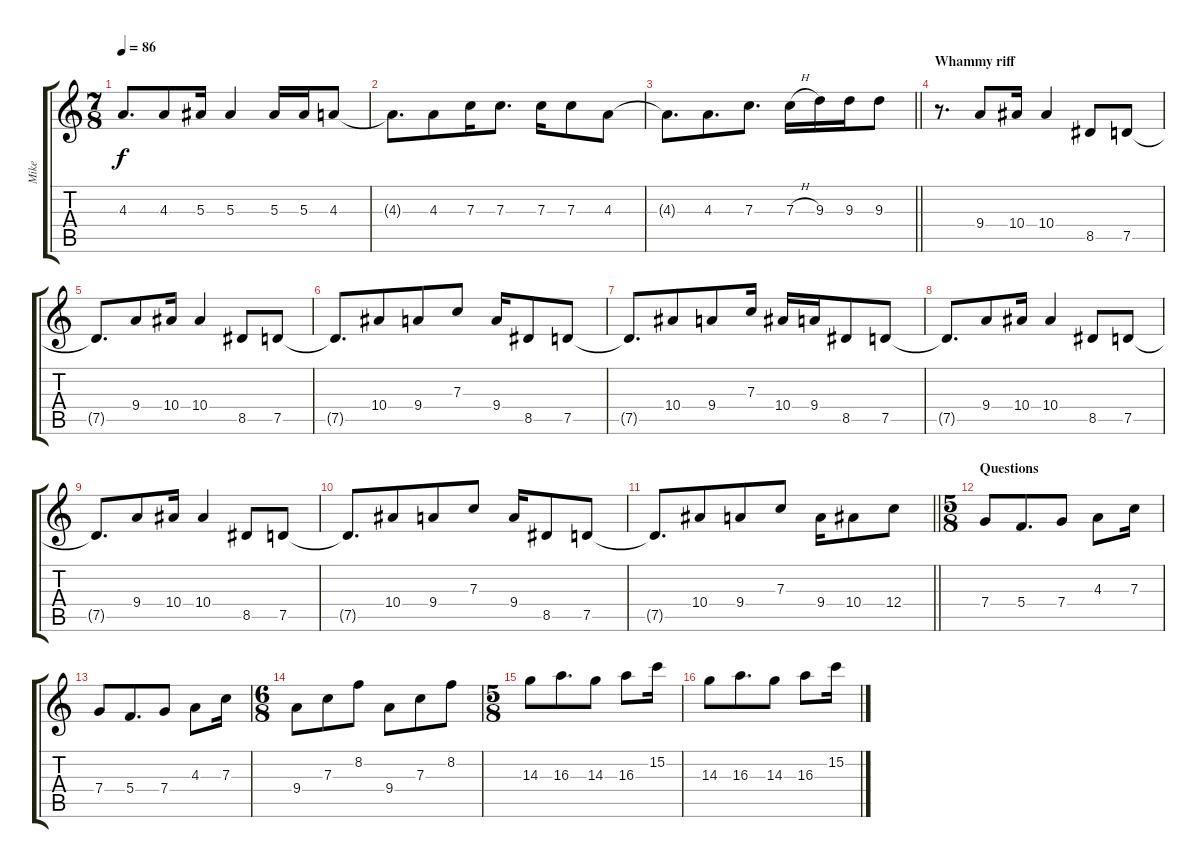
\track ("Mike" "Mike") {instrument electricguitarclean}
\staff {score tabs}
\tuning (D4 A3 F3 C3 G2 C2) {hide}
\ts (7 8)
\tempo 86
\clef g2
\ks c
4.3{t}.8{d dy f} 4.3.8 5.3.16 5.3.4 5.3.16 5.3.16 4.3.8 |
4.3{t}.8{d} 4.3.8 7.3.16 7.3.8{d} 7.3.16 7.3.8 4.3.8 |
\barLineRight lightlight
4.3{t}.8{d} 4.3.8{d} 7.3.8{d} 7.3{h}.16 9.3.16 9.3.16 9.3.8 |
\section ("" "Whammy riff")
r.8{d} 9.4.8 10.4.16 10.4.4 8.5.8 7.5.8 |
7.5{t}.8{d} 9.4.8 10.4.16 10.4.4 8.5.8 7.5.8 |
7.5{t}.8{d} 10.4.8 9.4.8 7.3.8 9.4.16 8.5.8 7.5.8 |
7.5{t}.8{d} 10.4.8 9.4.8 7.3.16 10.4.16 9.4.16 8.5.8 7.5.8 |
7.5{t}.8{d} 9.4.8 10.4.16 10.4.4 8.5.8 7.5.8 |
7.5{t}.8{d} 9.4.8 10.4.16 10.4.4 8.5.8 7.5.8 |
7.5{t}.8{d} 10.4.8 9.4.8 7.3.8 9.4.16 8.5.8 7.5.8 |
\barLineRight lightlight
7.5{t}.8{d} 10.4.8 9.4.8 7.3.8 9.4.16 10.4.8 12.4.8 |
\ts (5 8)
\section ("" "Questions")
7.4.8 5.4.8{d} 7.4.8 4.3.8 7.3.16 |
7.4.8 5.4.8{d} 7.4.8 4.3.8 7.3.16 |
\ts (6 8)
9.4.8 7.3.8 8.2.8 9.4.8 7.3.8 8.2.8 |
\ts (5 8)
14.3.8 16.3.8{d} 14.3.8 16.3.8 15.2.16 |
14.3.8 16.3.8{d} 14.3.8 16.3.8 15.2.16
